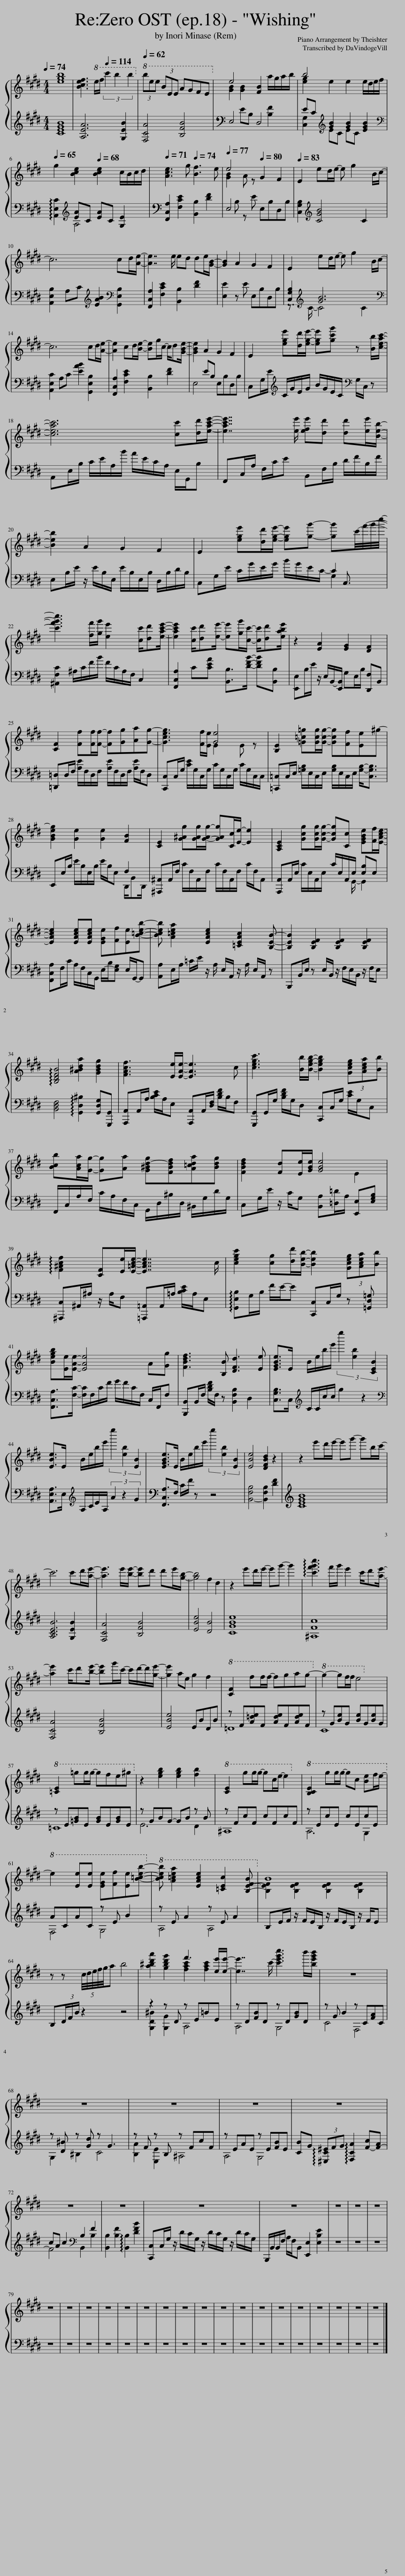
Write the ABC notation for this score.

X:1
%%score { ( 1 3 ) | ( 2 4 5 ) }
L:1/8
Q:1/4=74
M:4/4
I:linebreak $
K:E
V:1 treble
V:3 treble
V:2 treble
V:4 treble
V:5 treble
V:1
 [egb]8 | [Bcef]3!8va(! e'/f'/[Q:1/4=114] (3c''2 b'2 b'2!8va)! |[Q:1/4=62]!8va(! (3b'e'e' (3bee agfe!8va)! | e4 [FB]2 a/g/a/b/ | b4 e2 e/d/e/f/ |$ %5
[Q:1/4=65] g2 [Bce]2[Q:1/4=68] [Bce]2 c/B/c/d/ |[Q:1/4=71] [Ace]3 g[Q:1/4=74] [Bf]3 e |[Q:1/4=77] e4[Q:1/4=80] G2 F2 |[Q:1/4=83] E2 ed/e/- e g2 B/c/- |$ c6 cd/[Ae]/- | %10
 [Ae]7/2 e/ ed de/[GB]/- | [GB]2 A2 G2 F2 | E2 ed/e/- e g2 B/c/- |$ c6 cd/[Ae]/- | [Ae]2 cd/[Be]/- [Be]g/c/- c/d[GBe]/- | %15
 [GBe]2 A2 G2 F2 | E2 [ege'][dd']/[ege']/- [ege'][gc'g'] z [Bb]/[ceac']/- |$ [ceac']6 [cc'][dd']/[eac'e']/- | [eac'e']7/2 [ee']/ [efe'][dd'] [dd'][ee']/[Beb]/- |$ [Beb]2 A2 G2 F2 | %20
 E2 [ege'][dd']/[ege']/- [ege'][gg']- [gg']c'/4-f'/4-g'/4-c''/4- |$ [c'f'g'c'']3 [ff']/[gg']/ [ee']2 [cc']/[dd'][eac'e']/- | [eac'e']2 [cc']/[dd'][ee']/- [ee'][gg']/[cc']/- [cc']/[dd'][eabe']/ | z2 [EA]2 [EG]2 [DF]2 |$ [CF]2 [Ff][Ff]/[Ff]/- [Ff][Gg][Aa][Gg]- | %25
 [Gceg]3 [Ff]/[Ee]/ [Ge]4 | [B,E]2 [=G=c=g][Gcg]/[Gcg]/- [Gcg][Ff][Ee]^g- |$ [GBeg]2 [Ge]2 [Ge]2 [FB]2 | [CE]2 [G^Ag][GAg]/[GAg]/- [GAg][Cc]/[Ee]/- [Ee]2 | [A,CE]2 [Gcg][Gcg]/[Gcg]/- [Gcg][Cc] [EGBe][Ff]/[EAce]/- |$ %30
 [EAce]2 [EAce][EAce] [EGe][Ff][Ee][B=ceb]- | [Bceb] [A=cea]2 [EAce]2 [=CEAc]2 [B,EB]- | [B,EB]2 [B,EF]2 [B,EF]2 [B,EF]2 |$ !arpeggio![B,DFB]4 [A^Bda]2 [GBdg]2 | [FAcf]3 [Ee]/[EAe]/- [EAe]3 c | %35
 [cegc']3 [Bb]/[Begb]/- [Begb]2 (3[Gceg][Acea][Bb] |$ [Bcb][Aca]/[Gg]/- [Gg][Aa] [G^Bd-g][FBdf][A=cda][Bdg] | [FBdf]2 [Fd][Ee]/[GBe]/ [GBe]4 |$ !arpeggio![F^Acf]2 [CF][Ee]/[E=Ace]/- [EAce]7/2 c/ | [cegc']2 [cg][dd']/[Beb]/- [Beb]2 (3[Gceg][Acea][Bb] |$ %40
 [Begb][Ee]/[EAe]/- [EAe]4 A[Gg] | [FBdf]3 [B,B] [DFd]3 [Ee] | [EGBe]>E B/e/b/e'/ (3e''2 [eb]2 [CEB]2 |$ [EBe]>E B/e/b/e'/ (3e''2 [eb]2 [EB]2 | [EGBe]>E B/e/b/e'/ (3e''2 [eb]2 [EB]2 | %45
 [EBe]4 [DFBd]2 z2 | z2 e'd'/e'/- e'g'- g'b/c'/- |$ c'6 c'd'/[ae']/- | [ae']3 e'/[be']/- [be']d' d'e'/[gb]/- | [gb]4 f2 d2 | %50
 z2 e'd'/e'/- e'g'- g'2 | !arpeggio![c'f'g'c'']3 f'/g'/ e'2 c'/d'[ae']/- |$ [ae']2 c'/d'[be']/- [be']g'/c'/- c'/d'/-d'/[ge']/- | [ge']2 ae g2 f2 |!8va(! [cf]2 f'f'/f'/- f'g'a'g'-!8va)! | %55
!8va(! g'2- g'f'/f'/ e'4!8va)! |$!8va(! [=ce]2 =g'g'/g'/- g'f'e'^g'!8va)! | z2 [egb]2 [egb]2 [fb]2 |!8va(! [ce]2 g'g'/g'/- g'c'/e'/- e'2!8va)! |!8va(! [Bce]2 g'g'/g'/- g'c' [be']f'/e'/-!8va)! |$ %60
!8va(! e'2 [ee'][ee'] [ege'][ff'][ee'][b=c'e'b']-!8va)! |!8va(! [bc'e'b'] [a=c'e'a']2 [eac'e']2 [=cec']2 [B-e-f-b]!8va)! | B8 |$ z z (5:4:5c/4d/4e/4f/4g/4a b4 | [a^bd'a']2 [gbd'g']2 f'3 [ee']/[ee']/- | %65
 [ee']7/2 c'/- [c'e'g'c'']3 b'/[be'g'b']/ | z8 |$ z8 | z8 | z8 | %70
 z8 |$ z8 | z8 | z8 | z8 | %75
 z8 | z8 | z8 |$ z8 | z8 | %80
 z8 | z8 | z8 | z8 | z8 | %85
 z8 | z8 | z8 | z8 | z8 | %90
 z8 | z8 | z8 | z8 | z8 | %95
 z8 |] %96
V:2
 [CEGB]8 | [A,EA]6 [G,EB]2 | [F,CA]4 [B,FB]4 | E,4 D,4 | EC[K:treble] [GB]2 [GB]2 [EGB]2 |$ %5
[K:bass] !arpeggio![A,,E,C]2[K:treble] [EA]C [EA]C [G,E]2 | [F,,C,A,]2 [F,CE]2 [B,,B,]2 [DF]2 | E,4 E,B,D,B, | [C,G,B,]2[K:treble] [CGB]4 C2 |$ [A,,E,B,]2 A,C[K:treble] [EAB]2[K:bass] [G,,E,B,]2 | %10
 [F,,C,A,]2 [F,CE]2 [B,,B,]2 [DF]2 | [E,E]2 z E E,B,D,B, | [C,G,B,]2[K:treble] [GB]6 |$[K:bass] [A,,E,C]2 A,C [EAB]2 [G,,E,B,]2 | [F,,C,A,]2 [F,CE]2 [B,,B,]2 [DF]2 | %15
 E,4 E,B,D,B, | C,G,/E/[K:treble] C/G/E/G/ B/G/E/C/[K:bass] G,/C,/ z |$ A,,E,/B,/ C/E/A,/B/ A/E/C/A,/ E,/G,,/B, | F,,C,/A,/ F,/C/E B,,F,/B,/ D/F/B,/F/ |$ E,B,/E/ z/ E/B,/E,/ E/B,/E,/B,/ D,/B,/D/B,/ | %20
 C,G,/E/ C/G/E/G/ B/G/E/C/- C2 |$ [^A,,F,C]2 ^A,/C/F/B/ F/C/A,/F,/ C,2 | [F,,C,A,]2 C[CEA] [B,,B,]>[DFB]- [DFB][B,,B,] | [E,,E,]B,/E/ z/ E,/B,,/-[E,,B,,]/ G,E,/B,/ [D,,F,]B,, |$ [=D,,=D,]D,/F,/ [A,E]/F,/D,/F,/ [A,E]/F,/D,/F,/ [A,E]/F,/D, | %25
 [C,,C,]C,/G,/ [CE]/G,/C,/G,/ C/G,/C,/G,/ C/G,/C,/C,/ | [=C,,=C,]C,/E,/ [=G,B,]/E,/C,/E,/ [G,B,]/E,/C,/E,/ [G,B,]-<[C,G,B,] |$ E,,E,/B,/ E/B,/E,/B,/ E/B,/E, F,2 | [^A,,,^A,,]A,,/F,/ C/F,/A,,/F,/ C/F,/A,,/F,/ C/F,/A,, | [A,,,A,,]A,,/E,/ C/E,/A,,/E,/ C/E,/A,,/E,/ [E,B,]E, |$ %30
 [F,,C,A,]F,/C/ A,/F,/C,/G,,/ E,/-B,/[E,G,] E,/G,,/-G,, | [A,,A,]E,/A,/ =C/E/ z/ A,/ E,/A,,/ z/ A,/ E,/A,,/ z | B,,,B,,/E,/ z E,/B,,/ z/ F,/E,/B,,/ z/ F,/E, |$ [B,,D,F,]4 !arpeggio![G,,D,^B,]2 [G,,D,G,][G,,,G,,] | [A,,,A,,]A,,/A,/ [B,CE]/A,/E, [A,,,A,,]A,,/[D,F,]/ [B,DF]/B,/F, | %35
 [G,,,G,,]G,,/G,/ [B,DF]/G,/D, [C,,C,]C,/G,/ [CE]/G,/C, |$ F,,/C,/A,/F,/ C/A,/F,/C,/ G,,/D,/^B,/D,/ ^B,,/G,/D/G,/ | C,G,/E/ z/ C/G, [B,,A,][=D,=D]/A,/ [E,,E,][E,G,B,] |$ [^A,,,C,]^A,,/^A,/ z/ A,/F, [=A,,,=A,,]A,,/=A,/ [B,CE]/A,/E, | !arpeggio![G,,E,B,]G,/B,/ F/E/-E [C,,C,]C,/G,/ z [=G,,D,=G,] |$ %40
 [F,,C,A,]>[F,C]- [F,C]/F,/C/F/ G/F/C/F,/ C,/F,,/F, | [B,,,B,,]B,,/F,/ [B,DF]/F,/ z [B,,F,B,]2 D,2 | [C,G,B,]>C,[K:treble] C/C/c/c/ g2 z2 |$[K:bass] [A,,E,A,]>E,[K:treble] A,/C/E/A,/ (3A2 z2 G2 | [F,,C,A,]>F, C/F/ z z4 | %45
 [B,,-F,B,]4 [B,,F,B,]2 [DF]2 | [CEGB]8 |$ [A,CEB]6 [G,EB]2 | [F,CA]4 [B,FB]4 | [EBe]4 [DB]4 | %50
 [CGBe]8 | [^A,Fc]8 |$ [F,CA]4 [B,FB]4 | [EBe]4 EBDB | z F[A=de]F [Ade]F[Ade]F | %55
 z G[Be]G [Be]G[Be]G |$ z E[=GB]E [GB]E[GB]E | z GBG- GB z B | z FcF cFcF | z EcE cEcE |$ %60
 ACAC z E B2 | z E A2 z E A2 | B,E/F/ z/ F/E/B,/ z/ F/E/B,/ z/ F/E |$ B,(3D/F/B/ z2 z4 | z2 z D z E=BE | %65
 z D[FB]D z D[GB]D | z G B2 z C[FA]C |$ z [D^B] z [Gd] z G3 | z F z B, z FcF | z EAE z E[FB]E | %70
 [CB]G (3!arpeggio![^E,C^E]FG !arpeggio![F,CA]2 [F-c][F-A] |$ cA c2[K:bass] B,2 F2 | [B,,B,]2 [B,F]2 !arpeggio![B,,B,]2 [DFB]2 | [C,,C,]C,/G,/ z/ D/C/G,/ z/ D/C/G,/ z/ D/C/G,/ | B,,,/B,,/B,,/F,/ A,/F,/B,, [E,,E,]2 [E,B,E]2 | %75
 z8 | z8 | z8 |$ z8 | z8 | %80
 z8 | z8 | z8 | z8 | z8 | %85
 z8 | z8 | z8 | z8 | z8 | %90
 z8 | z8 | z8 | z8 | z8 | %95
 z8 |] %96
V:3
 x8 | x3!8va(! x5!8va)! |!8va(! x8!8va)! | [GB]2 [GB]2 x4 | [eg]2 e2 x4 |$ %5
 x8 | x8 | [GB]2 A z x4 | x8 |$ x8 | %10
 x8 | x8 | x8 |$ x8 | x8 | %15
 x8 | x8 |$ x8 | x8 |$ x8 | %20
 x8 |$ x8 | x8 | x8 |$ x8 | %25
 x4 E2 E z | x8 |$ x8 | x8 | x8 |$ %30
 x8 | x8 | x8 |$ x8 | x8 | %35
 x8 |$ x8 | x6 E2 |$ x8 | x8 |$ %40
 x8 | x8 | x8 |$ x8 | x8 | %45
 x8 | x8 |$ x8 | x8 | x8 | %50
 x8 | x8 |$ x8 | x8 |!8va(! x8!8va)! | %55
!8va(! x8!8va)! |$!8va(! x8!8va)! | x8 |!8va(! x8!8va)! |!8va(! x8!8va)! |$ %60
!8va(! x8!8va)! |!8va(! x8!8va)! | [B,EF]2 [B,EF]2 [B,EF]2 [B,EF]2 |$ x8 | x4 [fac']2 [fac']2 | %65
 x8 | x8 |$ x8 | x8 | x8 | %70
 x8 |$ x8 | x8 | x8 | x8 | %75
 x8 | x8 | x8 |$ x8 | x8 | %80
 x8 | x8 | x8 | x8 | x8 | %85
 x8 | x8 | x8 | x8 | x8 | %90
 x8 | x8 | x8 | x8 | x8 | %95
 x8 |] %96
V:4
 x8 | x8 | x8 | x2 EB, x2 [B,F]2 | [C,G,]2[K:treble] EC EC x2 |$ %5
[K:bass] x2[K:treble] A,4 x2 | x8 | x B, z E x4 | x2[K:treble] x6 |$ x4[K:treble] x2[K:bass] x2 | %10
 x8 | x8 | z3/2[K:treble] C/- C4 C2 |$[K:bass] x8 | x8 | %15
 x2 EB, x4 | x2[K:treble] x4[K:bass] x2 |$ x8 | x8 |$ x8 | %20
 x6 G,2 |$ x8 | x8 | x8 |$ x8 | %25
 x8 | x8 |$ x6 D,,/B,,D,,/ | x8 | x11/2 G,,/- G,,2 |$ %30
 x8 | x8 | x8 |$ x8 | x8 | %35
 x8 |$ x8 | x8 |$ x8 | x8 |$ %40
 x8 | x8 | x2[K:treble] x6 |$[K:bass] x2[K:treble] x6 | x8 | %45
 x8 | x8 |$ x8 | x8 | x8 | %50
 x8 | x8 |$ x8 | x8 | =D8 | %55
 C8 |$ =C8 | E6 D2 | ^A,8 | A,6 G,2 |$ %60
 F,4 G,4 | A,4 A,4 | x8 |$ x8 | [G,D^B]2 [G,G]2 A,4 | %65
 A,4 G,4 | C4 F,4 |$ G,2 ^B,2 C4 | [B,A]2 [E,E]2 ^A,4 | A,4 G,4 | %70
 x8 |$ F4[K:bass] B,,2 B,2 | x8 | x8 | x8 | %75
 x8 | x8 | x8 |$ x8 | x8 | %80
 x8 | x8 | x8 | x8 | x8 | %85
 x8 | x8 | x8 | x8 | x8 | %90
 x8 | x8 | x8 | x8 | x8 | %95
 x8 |] %96
V:5
 x8 | x8 | x8 | x8 | x2[K:treble] x6 |$ %5
[K:bass] x2[K:treble] x6 | x8 | x8 | x2[K:treble] x6 |$ x4[K:treble] x2[K:bass] x2 | %10
 x8 | x8 | x3/2[K:treble] x13/2 |$[K:bass] x8 | x8 | %15
 x8 | x2[K:treble] x4[K:bass] x2 |$ x8 | x8 |$ x8 | %20
 x13/2 C,3/2 |$ x8 | x8 | x8 |$ x8 | %25
 x8 | x8 |$ x8 | x8 | x8 |$ %30
 x8 | x8 | x8 |$ x8 | x8 | %35
 x8 |$ x8 | x8 |$ x8 | x8 |$ %40
 x8 | x8 | x2[K:treble] x6 |$[K:bass] x2[K:treble] x6 | x8 | %45
 x8 | x8 |$ x8 | x8 | x8 | %50
 x8 | x8 |$ x8 | x8 | x8 | %55
 x8 |$ x8 | x8 | x8 | x8 |$ %60
 x8 | x8 | x8 |$ x8 | x8 | %65
 x8 | x8 |$ x8 | x8 | x8 | %70
 x8 |$ x4[K:bass] x4 | x8 | x8 | x8 | %75
 x8 | x8 | x8 |$ x8 | x8 | %80
 x8 | x8 | x8 | x8 | x8 | %85
 x8 | x8 | x8 | x8 | x8 | %90
 x8 | x8 | x8 | x8 | x8 | %95
 x8 |] %96
